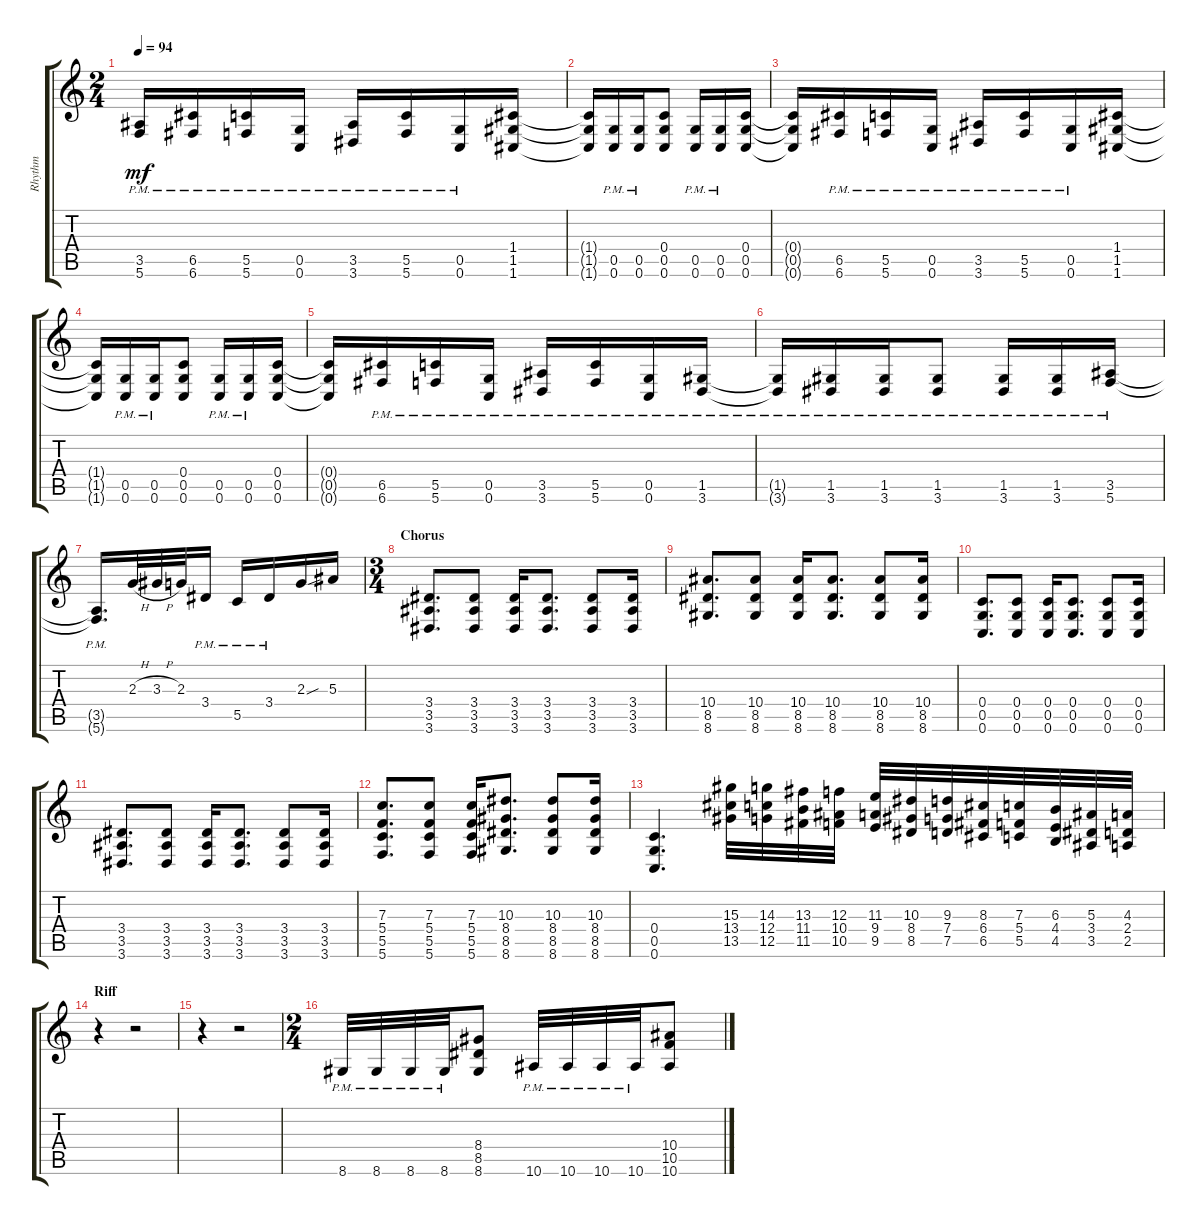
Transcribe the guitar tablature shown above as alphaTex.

\track ("Rhythm" "Rhythm") {instrument distortionguitar}
\staff {score tabs}
\tuning (D4 A3 F3 C3 G2 C2) {hide}
\ts (2 4)
\tempo 94
\clef g2
\ks c
(3.5{pm t} 5.6{pm t}).16{dy mf} (6.5{pm} 6.6{pm}).16 (5.5{pm} 5.6{pm}).16 (0.5{pm} 0.6{pm}).16 (3.5{pm} 3.6{pm}).16 (5.5{pm} 5.6{pm}).16 (0.5{pm} 0.6{pm}).16 (1.4 1.5 1.6).16 |
(1.4{t} 1.5{t} 1.6{t}).16 (0.5{pm} 0.6{pm}).16 (0.5{pm} 0.6{pm}).16 (0.4 0.5 0.6).8 (0.5{pm} 0.6{pm}).16 (0.5{pm} 0.6{pm}).16 (0.4 0.5 0.6).16 |
(0.4{t} 0.5{t} 0.6{t}).16 (6.5{pm} 6.6{pm}).16 (5.5{pm} 5.6{pm}).16 (0.5{pm} 0.6{pm}).16 (3.5{pm} 3.6{pm}).16 (5.5{pm} 5.6{pm}).16 (0.5{pm} 0.6{pm}).16 (1.4 1.5 1.6).16 |
(1.4{t} 1.5{t} 1.6{t}).16 (0.5{pm} 0.6{pm}).16 (0.5{pm} 0.6{pm}).16 (0.4 0.5 0.6).8 (0.5{pm} 0.6{pm}).16 (0.5{pm} 0.6{pm}).16 (0.4 0.5 0.6).16 |
(0.4{t} 0.5{t} 0.6{t}).16 (6.5{pm} 6.6{pm}).16 (5.5{pm} 5.6{pm}).16 (0.5{pm} 0.6{pm}).16 (3.5{pm} 3.6{pm}).16 (5.5{pm} 5.6{pm}).16 (0.5{pm} 0.6{pm}).16 (1.5{pm} 3.6{pm}).16 |
(1.5{pm t} 3.6{pm t}).16 (1.5{pm} 3.6{pm}).16 (1.5{pm} 3.6{pm}).16 (1.5{pm} 3.6{pm}).8 (1.5{pm} 3.6{pm}).16 (1.5{pm} 3.6{pm}).16 (3.5{pm} 5.6{pm}).16 |
(3.5{pm t} 5.6{pm t}).16{d} 2.3{h}.32 3.3{h}.32 2.3.32 3.4{pm}.16 5.5{pm}.16 3.4{pm}.16 2.3{sou}.16 5.3.16 |
\ts (3 4)
\section ("" "Chorus")
(3.4 3.5 3.6).8{d} (3.4 3.5 3.6).8 (3.4 3.5 3.6).16 (3.4 3.5 3.6).8{d} (3.4 3.5 3.6).8 (3.4 3.5 3.6).16 |
(10.4 8.5 8.6).8{d} (10.4 8.5 8.6).8 (10.4 8.5 8.6).16 (10.4 8.5 8.6).8{d} (10.4 8.5 8.6).8 (10.4 8.5 8.6).16 |
(0.4 0.5 0.6).8{d} (0.4 0.5 0.6).8 (0.4 0.5 0.6).16 (0.4 0.5 0.6).8{d} (0.4 0.5 0.6).8 (0.4 0.5 0.6).16 |
(3.4 3.5 3.6).8{d} (3.4 3.5 3.6).8 (3.4 3.5 3.6).16 (3.4 3.5 3.6).8{d} (3.4 3.5 3.6).8 (3.4 3.5 3.6).16 |
(7.3 5.4 5.5 5.6).8{d} (7.3 5.4 5.5 5.6).8 (7.3 5.4 5.5 5.6).16 (10.3 8.4 8.5 8.6).8{d} (10.3 8.4 8.5 8.6).8 (10.3 8.4 8.5 8.6).16 |
(0.4 0.5 0.6).4{d} (15.3 13.4 13.5).32 (14.3 12.4 12.5).32 (13.3 11.4 11.5).32 (12.3 10.4 10.5).32 (11.3 9.4 9.5).32 (10.3 8.4 8.5).32 (9.3 7.4 7.5).32 (8.3 6.4 6.5).32 (7.3 5.4 5.5).32 (6.3 4.4 4.5).32 (5.3 3.4 3.5).32 (4.3 2.4 2.5).32 |
\section ("" "Riff")
r.4 r.2 |
r.4 r.2 |
\ts (2 4)
8.6{pm}.32 8.6{pm}.32 8.6{pm}.32 8.6{pm}.32 (8.4 8.5 8.6).8 10.6{pm}.32 10.6{pm}.32 10.6{pm}.32 10.6{pm}.32 (10.4 10.5 10.6).8
